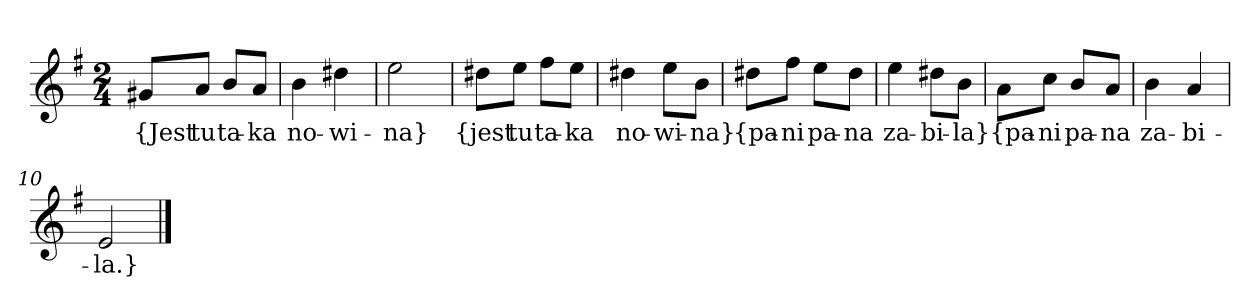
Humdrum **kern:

**kern	**text
*part1	*part1
*staff1	*staff1
*clefG2	*
*k[f#]	*
*M2/4	*
=	=
8g#X/L	{Jest
8a/J	tu
8b/L	ta-
8a/J	-ka
=2	=2
4b	no-
4dd#X	-wi-
=3	=3
2ee	-na}
=4y	=4y
8dd#X\L	{jest
8ee\J	tu
8ff#\L	ta-
8ee\J	-ka
=5	=5
4dd#X	no-
8ee\L	-wi-
8b\J	-na}
=6y	=6y
8dd#X\L	{pa-
8ff#\J	-ni
8ee\L	pa-
8dd#\J	-na
=7	=7
4ee	za-
8dd#X\L	-bi-
8b\J	-la}
=8y	=8y
8a\L	{pa-
8cc\J	-ni
8b/L	pa-
8a/J	-na
=9	=9
4b	za-
4a	-bi-
=10	=10
2e	-la.}
==	==
*-	*-
